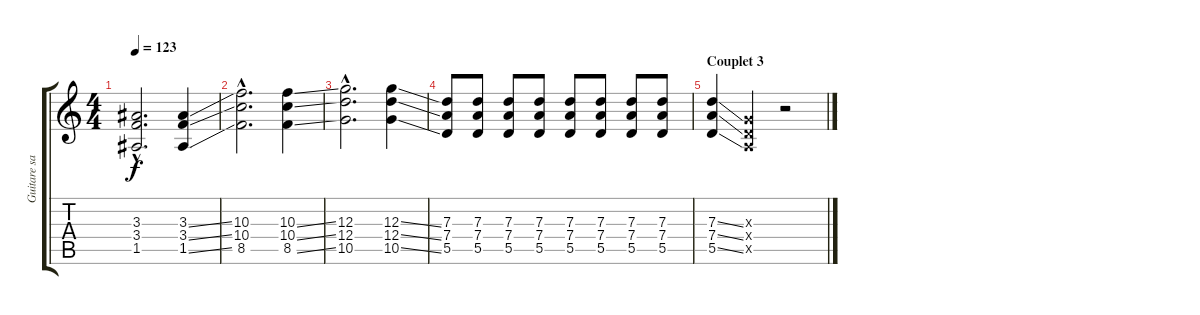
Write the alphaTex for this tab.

\track ("Guitare saturée" "Guitare sa") {instrument distortionguitar}
\staff {score tabs}
\tuning (E4 B3 G3 D3 A2 E2) {hide}
\ts (4 4)
\tempo 123
\clef g2
\ks c
(3.3{hac} 3.4{hac} 1.5{hac}).2{d dy f} (3.3{ss} 3.4{ss} 1.5{ss}).4 |
(10.3{hac} 10.4{hac} 8.5{hac}).2{d} (10.3{ss} 10.4{ss} 8.5{ss}).4 |
(12.3{hac} 12.4{hac} 10.5{hac}).2{d} (12.3{ss} 12.4{ss} 10.5{ss}).4 |
(7.3 7.4 5.5).8 (7.3 7.4 5.5).8 (7.3 7.4 5.5).8 (7.3 7.4 5.5).8 (7.3 7.4 5.5).8 (7.3 7.4 5.5).8 (7.3 7.4 5.5).8 (7.3 7.4 5.5).8 |
\section ("" "Couplet 3")
(7.3{ss} 7.4{ss} 5.5{ss}).4 (0.3{x} 0.4{x} 0.5{x}).4 r.2
